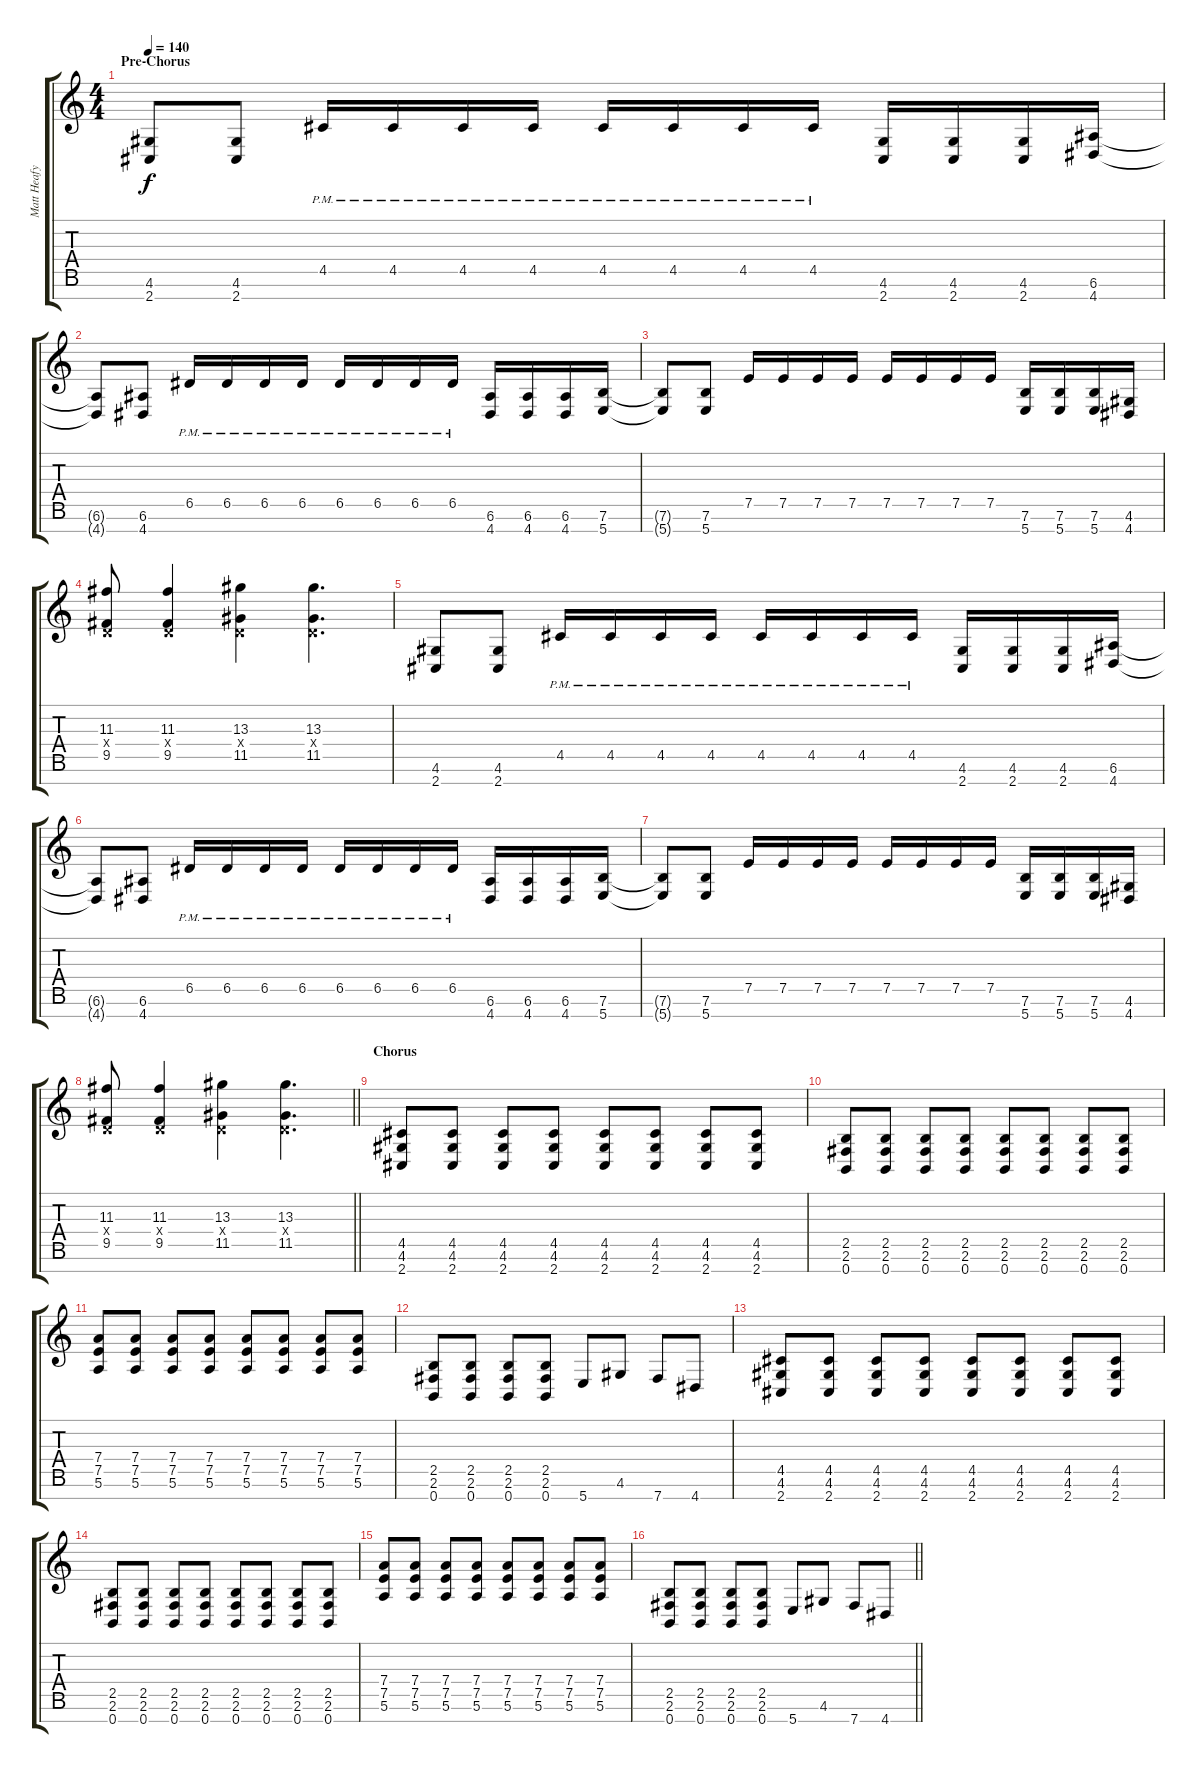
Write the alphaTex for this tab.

\track ("Matt Heafy" "Matt Heafy") {instrument distortionguitar}
\staff {score tabs}
\tuning (E4 B3 G3 D3 A2 E2 B1) {hide}
\ts (4 4)
\section ("" "Pre-Chorus")
\tempo 140
\clef g2
\ks c
(4.6 2.7).8{dy f instrument distortionguitar} (4.6 2.7).8 4.5{pm}.16 4.5{pm}.16 4.5{pm}.16 4.5{pm}.16 4.5{pm}.16 4.5{pm}.16 4.5{pm}.16 4.5{pm}.16 (4.6 2.7).16 (4.6 2.7).16 (4.6 2.7).16 (6.6 4.7).16 |
(6.6{t} 4.7{t}).8 (6.6 4.7).8 6.5{pm}.16 6.5{pm}.16 6.5{pm}.16 6.5{pm}.16 6.5{pm}.16 6.5{pm}.16 6.5{pm}.16 6.5{pm}.16 (6.6 4.7).16 (6.6 4.7).16 (6.6 4.7).16 (7.6 5.7).16 |
(7.6{t} 5.7{t}).8 (7.6 5.7).8 7.5.16 7.5.16 7.5.16 7.5.16 7.5.16 7.5.16 7.5.16 7.5.16 (7.6 5.7).16 (7.6 5.7).16 (7.6 5.7).16 (4.6 4.7).16 |
(11.3 0.4{x} 9.5).8 (11.3 0.4{x} 9.5).4 (13.3 0.4{x} 11.5).4 (13.3 0.4{x} 11.5).4{d} |
(4.6 2.7).8{instrument distortionguitar} (4.6 2.7).8 4.5{pm}.16 4.5{pm}.16 4.5{pm}.16 4.5{pm}.16 4.5{pm}.16 4.5{pm}.16 4.5{pm}.16 4.5{pm}.16 (4.6 2.7).16 (4.6 2.7).16 (4.6 2.7).16 (6.6 4.7).16 |
(6.6{t} 4.7{t}).8 (6.6 4.7).8 6.5{pm}.16 6.5{pm}.16 6.5{pm}.16 6.5{pm}.16 6.5{pm}.16 6.5{pm}.16 6.5{pm}.16 6.5{pm}.16 (6.6 4.7).16 (6.6 4.7).16 (6.6 4.7).16 (7.6 5.7).16 |
(7.6{t} 5.7{t}).8 (7.6 5.7).8 7.5.16 7.5.16 7.5.16 7.5.16 7.5.16 7.5.16 7.5.16 7.5.16 (7.6 5.7).16 (7.6 5.7).16 (7.6 5.7).16 (4.6 4.7).16 |
\barLineRight lightlight
(11.3 0.4{x} 9.5).8 (11.3 0.4{x} 9.5).4 (13.3 0.4{x} 11.5).4 (13.3 0.4{x} 11.5).4{d} |
\section ("" "Chorus")
(4.5 4.6 2.7).8{volume 13 balance 8} (4.5 4.6 2.7).8 (4.5 4.6 2.7).8 (4.5 4.6 2.7).8 (4.5 4.6 2.7).8 (4.5 4.6 2.7).8 (4.5 4.6 2.7).8 (4.5 4.6 2.7).8 |
(2.5 2.6 0.7).8 (2.5 2.6 0.7).8 (2.5 2.6 0.7).8 (2.5 2.6 0.7).8 (2.5 2.6 0.7).8 (2.5 2.6 0.7).8 (2.5 2.6 0.7).8 (2.5 2.6 0.7).8 |
(7.4 7.5 5.6).8 (7.4 7.5 5.6).8 (7.4 7.5 5.6).8 (7.4 7.5 5.6).8 (7.4 7.5 5.6).8 (7.4 7.5 5.6).8 (7.4 7.5 5.6).8 (7.4 7.5 5.6).8 |
(2.5 2.6 0.7).8 (2.5 2.6 0.7).8 (2.5 2.6 0.7).8 (2.5 2.6 0.7).8 5.7.8 4.6.8 7.7.8 4.7.8 |
(4.5 4.6 2.7).8 (4.5 4.6 2.7).8 (4.5 4.6 2.7).8 (4.5 4.6 2.7).8 (4.5 4.6 2.7).8 (4.5 4.6 2.7).8 (4.5 4.6 2.7).8 (4.5 4.6 2.7).8 |
(2.5 2.6 0.7).8 (2.5 2.6 0.7).8 (2.5 2.6 0.7).8 (2.5 2.6 0.7).8 (2.5 2.6 0.7).8 (2.5 2.6 0.7).8 (2.5 2.6 0.7).8 (2.5 2.6 0.7).8 |
(7.4 7.5 5.6).8 (7.4 7.5 5.6).8 (7.4 7.5 5.6).8 (7.4 7.5 5.6).8 (7.4 7.5 5.6).8 (7.4 7.5 5.6).8 (7.4 7.5 5.6).8 (7.4 7.5 5.6).8 |
\barLineRight lightlight
(2.5 2.6 0.7).8 (2.5 2.6 0.7).8 (2.5 2.6 0.7).8 (2.5 2.6 0.7).8 5.7.8 4.6.8 7.7.8 4.7.8
